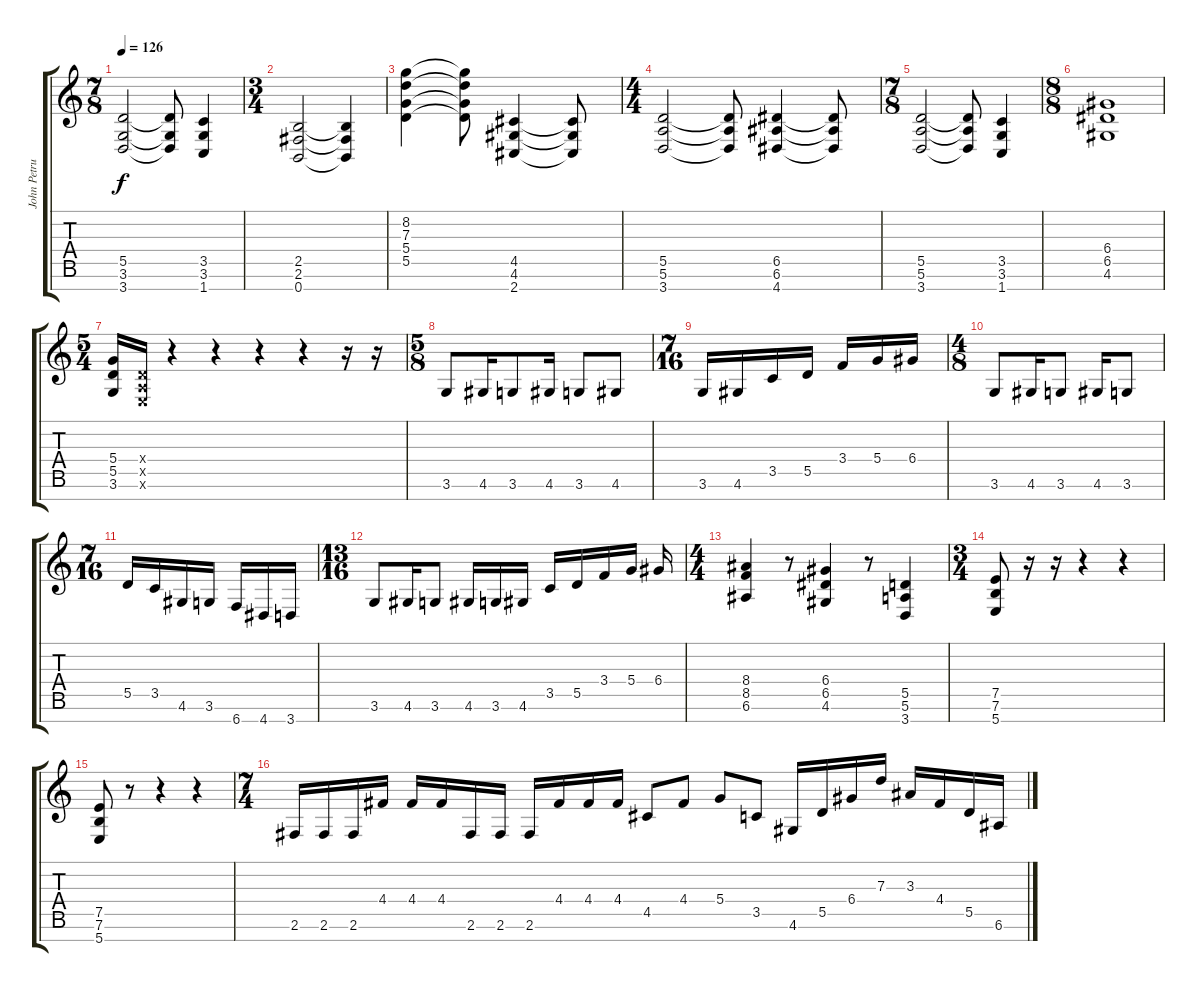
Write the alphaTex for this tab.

\track ("John Petrucci" "John Petru") {instrument overdrivenguitar}
\staff {score tabs}
\tuning (E4 B3 G3 D3 A2 E2 B1) {hide}
\ts (7 8)
\tempo 126
\clef g2
\ks c
(5.5 3.6 3.7).2{dy f} (5.5{t} 3.6{t} 3.7{t}).8 (3.5 3.6 1.7).4 |
\ts (3 4)
(2.5 2.6 0.7).2 (2.5{t} 2.6{t} 0.7{t}).4 |
(8.2 7.3 5.4 5.5).4 (8.2{t} 7.3{t} 5.4{t} 5.5{t}).8 (4.5 4.6 2.7).4 (4.5{t} 4.6{t} 2.7{t}).8 |
\ts (4 4)
(5.5 5.6 3.7).2 (5.5{t} 5.6{t} 3.7{t}).8 (6.5 6.6 4.7).4 (6.5{t} 6.6{t} 4.7{t}).8 |
\ts (7 8)
(5.5 5.6 3.7).2 (5.5{t} 5.6{t} 3.7{t}).8 (3.5 3.6 1.7).4 |
\ts (8 8)
(6.4 6.5 4.6).1 |
\ts (5 4)
(5.4 5.5 3.6).16 (0.4{x} 0.5{x} 0.6{x}).16 r.4 r.4 r.4 r.4 r.16 r.16 |
\ts (5 8)
3.6.8 4.6.16 3.6.8 4.6.16 3.6.8 4.6.8 |
\ts (7 16)
3.6.16 4.6.16 3.5.16 5.5.16 3.4.16 5.4.16 6.4.16 |
\ts (4 8)
3.6.8 4.6.16 3.6.8 4.6.16 3.6.8 |
\ts (7 16)
5.5.16 3.5.16 4.6.16 3.6.16 6.7.16 4.7.16 3.7.16 |
\ts (13 16)
3.6.8 4.6.16 3.6.8 4.6.16 3.6.16 4.6.16 3.5.16 5.5.16 3.4.16 5.4.16 6.4.16 |
\ts (4 4)
(8.4 8.5 6.6).4 r.8 (6.4 6.5 4.6).4 r.8 (5.5 5.6 3.7).4 |
\ts (3 4)
(7.5 7.6 5.7).8 r.16 r.16 r.4 r.4 |
(7.5 7.6 5.7).8 r.8 r.4 r.4 |
\ts (7 4)
2.6.16 2.6.16 2.6.16 4.4.16 4.4.16 4.4.16 2.6.16 2.6.16 2.6.16 4.4.16 4.4.16 4.4.16 4.5.8 4.4.8 5.4.8 3.5.8 4.6.16 5.5.16 6.4.16 7.3.16 3.3.16 4.4.16 5.5.16 6.6.16
